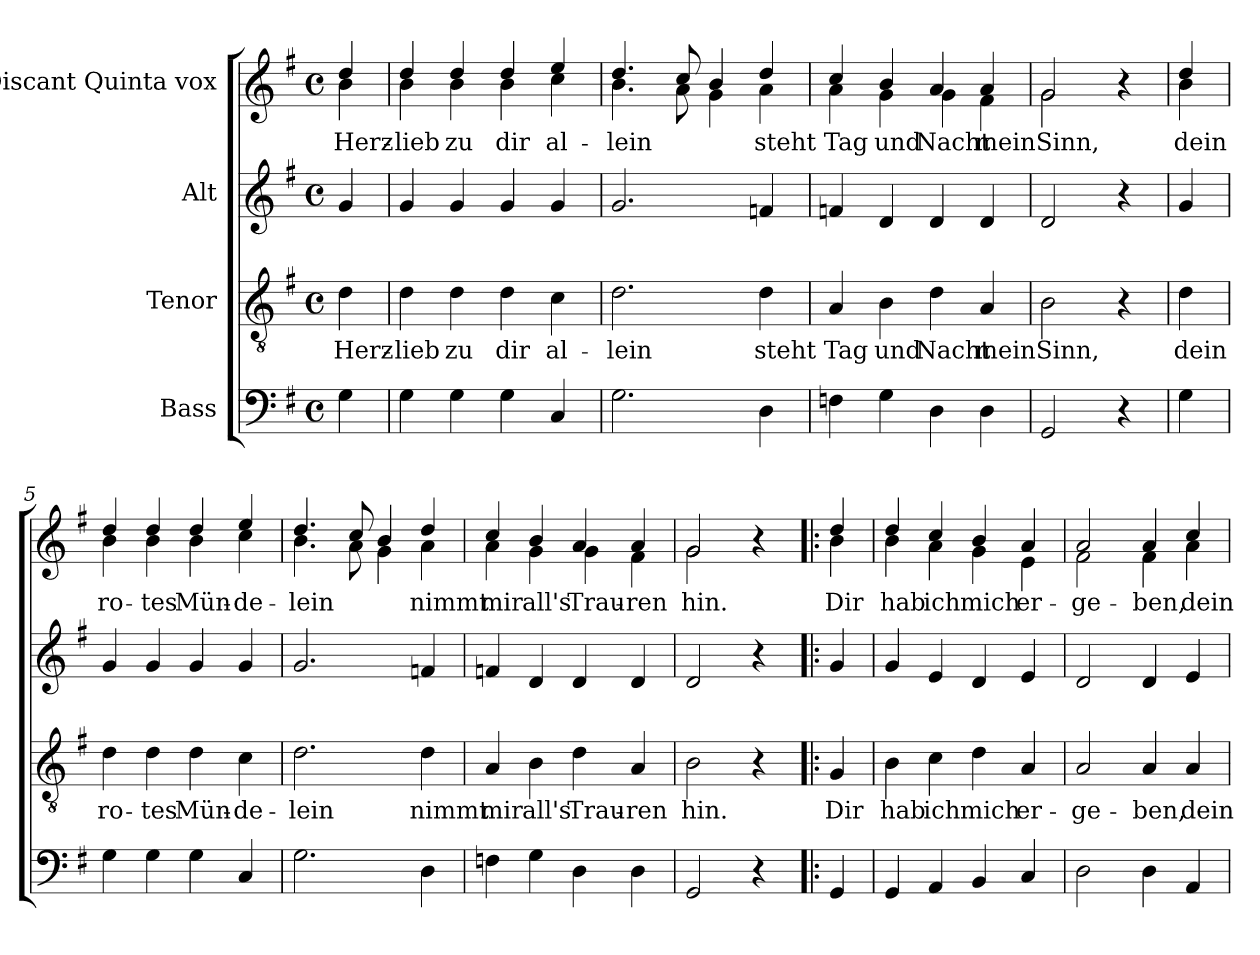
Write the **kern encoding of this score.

**kern	**kern	**text	**kern	**kern	**text
*part4	*part3	*part3	*part2	*part1	*part1
*staff4	*staff3	*staff3	*staff2	*staff1	*staff1
*I"Bass	*I"Tenor	*	*I"Alt	*I"Discant Quinta vox	*
*clefF4	*clefGv2	*	*clefG2	*clefG2	*
*k[f#]	*k[f#]	*	*k[f#]	*k[f#]	*
*M4/4	*M4/4	*	*M4/4	*M4/4	*
*met(c)	*met(c)	*	*met(c)	*met(c)	*
=	=	=	=	=	=
!	!	!LO:LY:b	!	!	!LO:LY:b
*	*	*	*	*^	*
4G\	4d\	Herz-	4g/	4dd/	4b\	Herz-
=1	=1	=1	=1	=1	=1	=1
!	!	!LO:LY:b	!	!	!	!LO:LY:b
4G\	4d\	-lieb	4g/	4dd/	4b\	-lieb
!	!	!LO:LY:b	!	!	!	!LO:LY:b
4G\	4d\	zu	4g/	4dd/	4b\	zu
!	!	!LO:LY:b	!	!	!	!LO:LY:b
4G\	4d\	dir	4g/	4dd/	4b\	dir
!	!	!LO:LY:b	!	!	!	!LO:LY:b
4C/	4c\	al-	4g/	4ee/	4cc\	al-
=2	=2	=2	=2	=2	=2	=2
!	!	!LO:LY:b	!	!	!	!LO:LY:b
2.G\	2.d\	-lein	2.g/	4.dd/	4.b\	-lein
.	.	.	.	8cc/	8a\	.
.	.	.	.	4b/	4g\	.
!	!	!LO:LY:b	!	!	!	!LO:LY:b
4D\	4d\	steht	4fn/	4dd/	4a\	steht
=3	=3	=3	=3	=3	=3	=3
!	!	!LO:LY:b	!	!	!	!LO:LY:b
4Fn\	4A/	Tag	4fn/	4cc/	4a\	Tag
!	!	!LO:LY:b	!	!	!	!LO:LY:b
4G\	4B\	und	4d/	4b/	4g\	und
!	!	!LO:LY:b	!	!	!	!LO:LY:b
4D\	4d\	Nacht	4d/	4a/	4g\	Nacht
!	!	!LO:LY:b	!	!	!	!LO:LY:b
4D\	4A/	mein	4d/	4a/	4f#\	mein
=4	=4	=4	=4	=4	=4	=4
!	!	!LO:LY:b	!	!	!	!LO:LY:b
2GG/	2B\	Sinn,	2d/	2g/	2g\	Sinn,
4r	4r	.	4r	4r	4ryy	.
!!LO:LB:g=z	!!
=4X1	=4X1	=4X1	=4X1	=4X1	=4X1	=4X1
!	!	!LO:LY:b	!	!	!	!LO:LY:b
4G\	4d\	dein	4g/	4dd/	4b\	dein
=5	=5	=5	=5	=5	=5	=5
!	!	!LO:LY:b	!	!	!	!LO:LY:b
4G\	4d\	ro-	4g/	4dd/	4b\	ro-
!	!	!LO:LY:b	!	!	!	!LO:LY:b
4G\	4d\	-tes	4g/	4dd/	4b\	-tes
!	!	!LO:LY:b	!	!	!	!LO:LY:b
4G\	4d\	Mün-	4g/	4dd/	4b\	Mün-
!	!	!LO:LY:b	!	!	!	!LO:LY:b
4C/	4c\	-de-	4g/	4ee/	4cc\	-de-
=6	=6	=6	=6	=6	=6	=6
!	!	!LO:LY:b	!	!	!	!LO:LY:b
2.G\	2.d\	-lein	2.g/	4.dd/	4.b\	-lein
.	.	.	.	8cc/	8a\	.
.	.	.	.	4b/	4g\	.
!	!	!LO:LY:b	!	!	!	!LO:LY:b
4D\	4d\	nimmt	4fn/	4dd/	4a\	nimmt
=7	=7	=7	=7	=7	=7	=7
!	!	!LO:LY:b	!	!	!	!LO:LY:b
4Fn\	4A/	mir	4fn/	4cc/	4a\	mir
!	!	!LO:LY:b	!	!	!	!LO:LY:b
4G\	4B\	all's	4d/	4b/	4g\	all's
!	!	!LO:LY:b	!	!	!	!LO:LY:b
4D\	4d\	Trau-	4d/	4a/	4g\	Trau-
!	!	!LO:LY:b	!	!	!	!LO:LY:b
4D\	4A/	-ren	4d/	4a/	4f#\	-ren
=8	=8	=8	=8	=8	=8	=8
!	!	!LO:LY:b	!	!	!	!LO:LY:b
2GG/	2B\	hin.	2d/	2g/	2g\	hin.
4r	4r	.	4r	4r	4ryy	.
!!LO:PB:g=z	!!
=8X2!|:	=8X2!|:	=8X2!|:	=8X2!|:	=8X2!|:	=8X2!|:	=8X2!|:
!	!	!LO:LY:b	!	!	!	!LO:LY:b
4GG/	4G/	Dir	4g/	4dd/	4b\	Dir
=9	=9	=9	=9	=9	=9	=9
!	!	!LO:LY:b	!	!	!	!LO:LY:b
4GG/	4B\	hab	4g/	4dd/	4b\	hab
!	!	!LO:LY:b	!	!	!	!LO:LY:b
4AA/	4c\	ich	4e/	4cc/	4a\	ich
!	!	!LO:LY:b	!	!	!	!LO:LY:b
4BB/	4d\	mich	4d/	4b/	4g\	mich
!	!	!LO:LY:b	!	!	!	!LO:LY:b
4C/	4A/	er-	4e/	4a/	4e\	er-
=10	=10	=10	=10	=10	=10	=10
!	!	!LO:LY:b	!	!	!	!LO:LY:b
2D\	2A/	-ge-	2d/	2a/	2f#\	-ge-
!	!	!LO:LY:b	!	!	!	!LO:LY:b
4D\	4A/	-ben,	4d/	4a/	4f#\	-ben,
!	!	!LO:LY:b	!	!	!	!LO:LY:b
4AA/	4A/	dein	4e/	4cc/	4a\	dein
*	*	*	*	*v	*v	*
=	=	=	=	=	=
*-	*-	*-	*-	*-	*-
